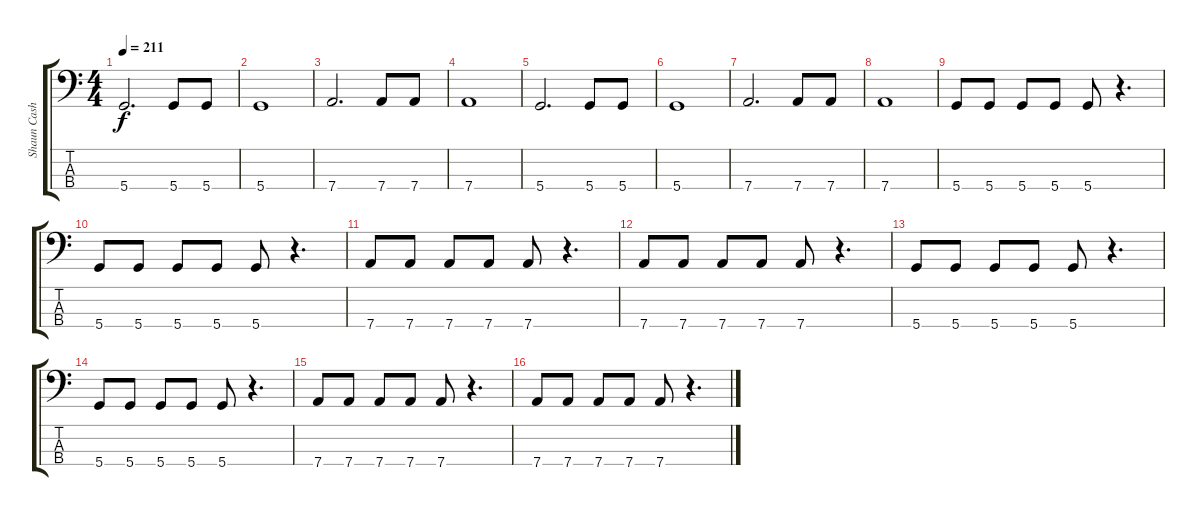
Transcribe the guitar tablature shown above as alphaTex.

\track ("Shaun Cash" "Shaun Cash") {instrument electricbasspick}
\staff {score tabs}
\tuning (G2 D2 A1 D1) {hide}
\ts (4 4)
\tempo 211
\clef f4
\ks c
5.4.2{d dy f} 5.4.8 5.4.8 |
5.4.1 |
7.4.2{d} 7.4.8 7.4.8 |
7.4.1 |
5.4.2{d} 5.4.8 5.4.8 |
5.4.1 |
7.4.2{d} 7.4.8 7.4.8 |
7.4.1 |
5.4.8 5.4.8 5.4.8 5.4.8 5.4.8 r.4{d} |
5.4.8 5.4.8 5.4.8 5.4.8 5.4.8 r.4{d} |
7.4.8 7.4.8 7.4.8 7.4.8 7.4.8 r.4{d} |
7.4.8 7.4.8 7.4.8 7.4.8 7.4.8 r.4{d} |
5.4.8 5.4.8 5.4.8 5.4.8 5.4.8 r.4{d} |
5.4.8 5.4.8 5.4.8 5.4.8 5.4.8 r.4{d} |
7.4.8 7.4.8 7.4.8 7.4.8 7.4.8 r.4{d} |
7.4.8 7.4.8 7.4.8 7.4.8 7.4.8 r.4{d}
